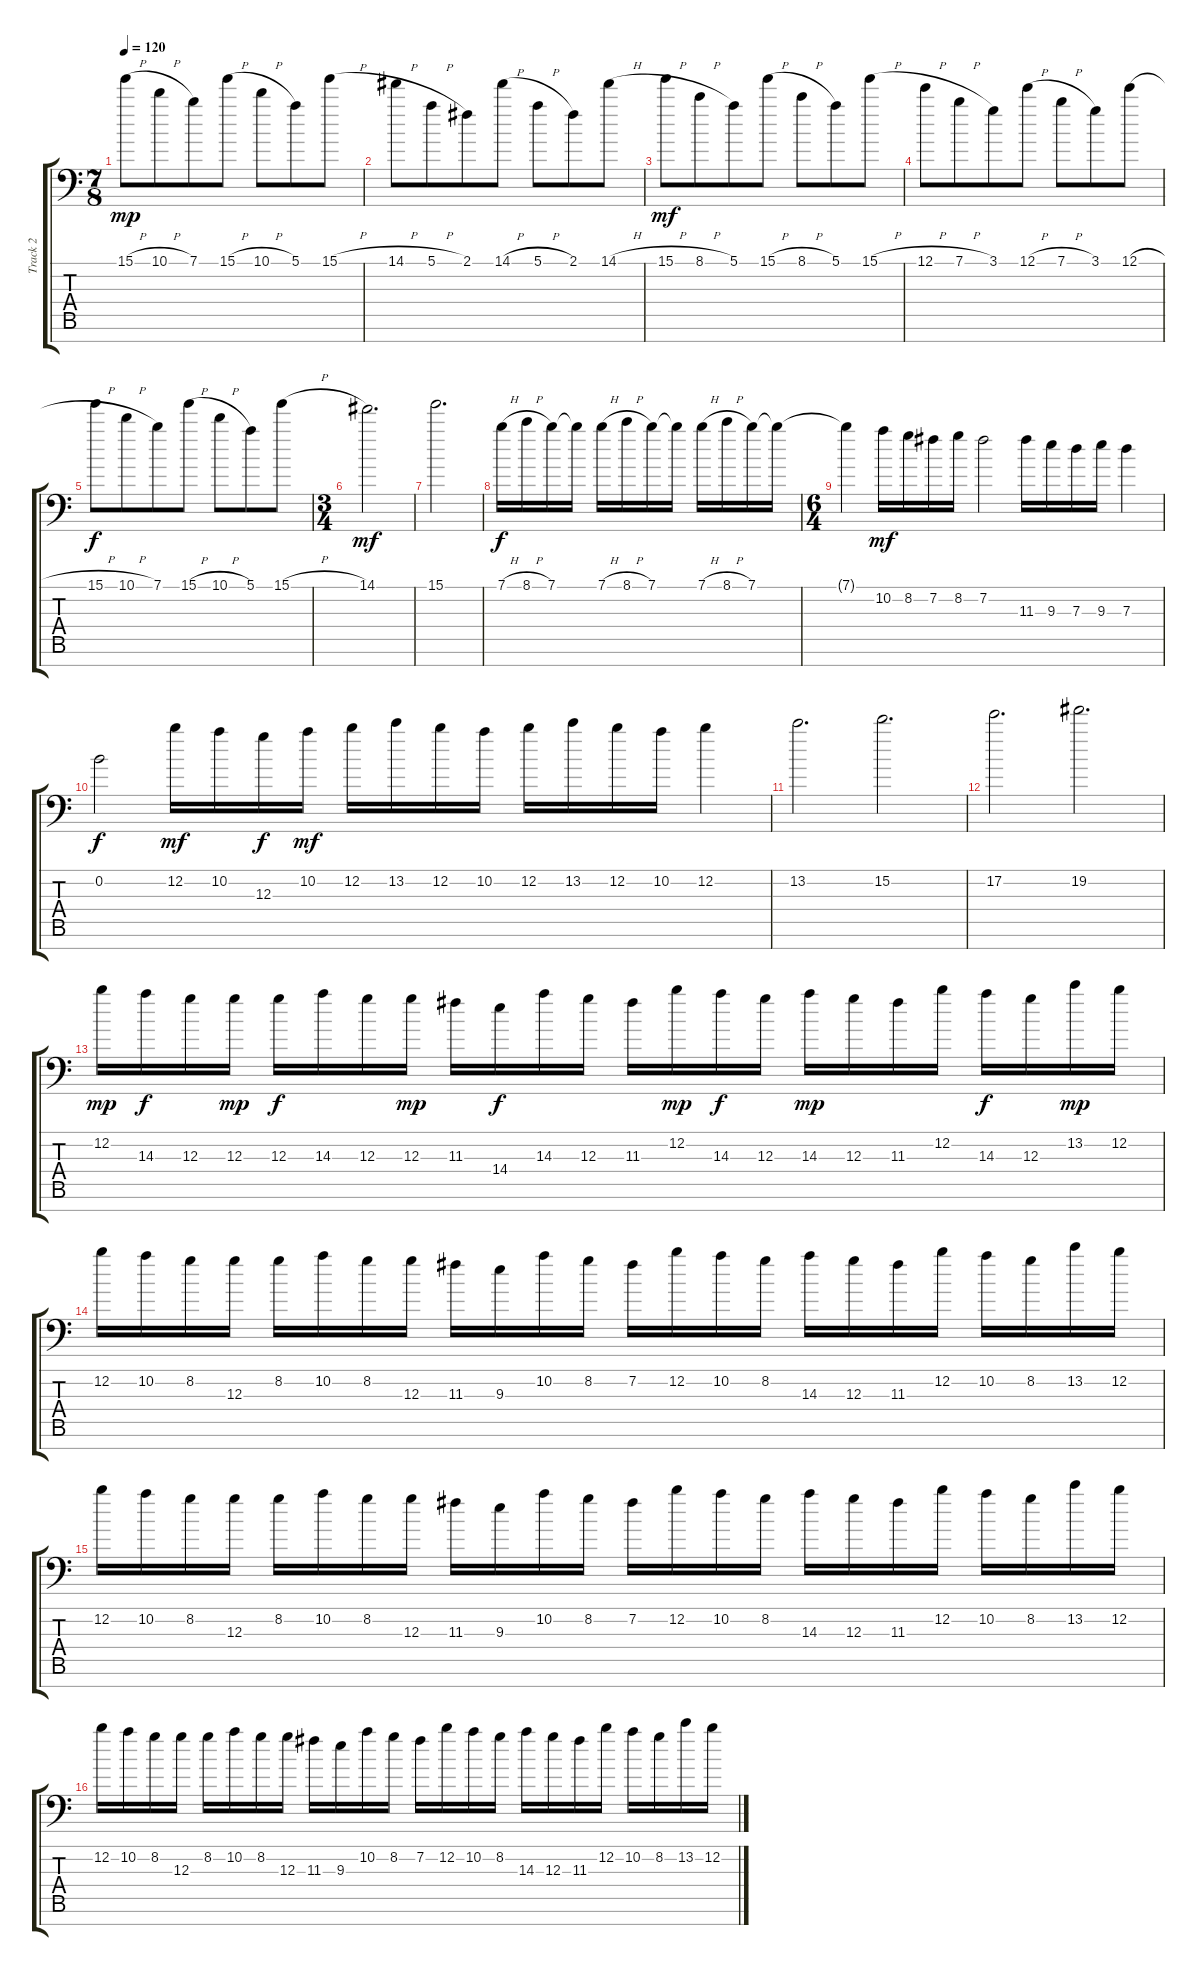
\track ("Track 2" "Track 2") {instrument distortionguitar}
\staff {score tabs}
\tuning (E4 B3 G3 D3 A2 E2 A1) {hide}
\ts (7 8)
\tempo 120
\clef f4
\ks c
15.1{h}.8{dy mp} 10.1{h}.8 7.1.8 15.1{h}.8 10.1{h}.8 5.1.8 15.1{h}.8 |
14.1{h}.8{instrument distortionguitar} 5.1{h}.8 2.1.8 14.1{h}.8 5.1{h}.8 2.1.8 14.1{h}.8 |
15.1{h}.8{dy mf} 8.1{h}.8 5.1.8 15.1{h}.8 8.1{h}.8 5.1.8 15.1{h}.8 |
12.1{h}.8 7.1{h}.8 3.1.8 12.1{h}.8 7.1{h}.8 3.1.8 12.1{h}.8 |
15.1{h}.8{dy f} 10.1{h}.8 7.1.8 15.1{h}.8 10.1{h}.8 5.1.8 15.1{h}.8 |
\ts (3 4)
14.1.2{d dy mf} |
15.1.2{d} |
7.1{h}.16{dy f} 8.1{h}.16 7.1.16 7.1{t}.16 7.1{h}.16 8.1{h}.16 7.1.16 7.1{t}.16 7.1{h}.16 8.1{h}.16 7.1.16 7.1{t}.16 |
\ts (6 4)
7.1{t}.4 10.2.16{dy mf} 8.2.16 7.2.16 8.2.16 7.2.2 11.3.16 9.3.16 7.3.16 9.3.16 7.3.4 |
0.2.2{dy f} 12.2.16{dy mf} 10.2.16 12.3.16{dy f} 10.2.16{dy mf} 12.2.16 13.2.16 12.2.16 10.2.16 12.2.16 13.2.16 12.2.16 10.2.16 12.2.4 |
13.2.2{d} 15.2.2{d} |
17.2.2{d} 19.2.2{d} |
12.2.16{dy mp} 14.3.16{dy f} 12.3.16 12.3.16{dy mp} 12.3.16{dy f} 14.3.16 12.3.16 12.3.16{dy mp} 11.3.16 14.4.16{dy f} 14.3.16 12.3.16 11.3.16 12.2.16{dy mp} 14.3.16{dy f} 12.3.16 14.3.16{dy mp} 12.3.16 11.3.16 12.2.16 14.3.16{dy f} 12.3.16 13.2.16{dy mp} 12.2.16 |
12.2.16 10.2.16 8.2.16 12.3.16 8.2.16 10.2.16 8.2.16 12.3.16 11.3.16 9.3.16 10.2.16 8.2.16 7.2.16 12.2.16 10.2.16 8.2.16 14.3.16 12.3.16 11.3.16 12.2.16 10.2.16 8.2.16 13.2.16 12.2.16 |
12.2.16 10.2.16 8.2.16 12.3.16 8.2.16 10.2.16 8.2.16 12.3.16 11.3.16 9.3.16 10.2.16 8.2.16 7.2.16 12.2.16 10.2.16 8.2.16 14.3.16 12.3.16 11.3.16 12.2.16 10.2.16 8.2.16 13.2.16 12.2.16 |
12.2.16 10.2.16 8.2.16 12.3.16 8.2.16 10.2.16 8.2.16 12.3.16 11.3.16 9.3.16 10.2.16 8.2.16 7.2.16 12.2.16 10.2.16 8.2.16 14.3.16 12.3.16 11.3.16 12.2.16 10.2.16 8.2.16 13.2.16 12.2.16
